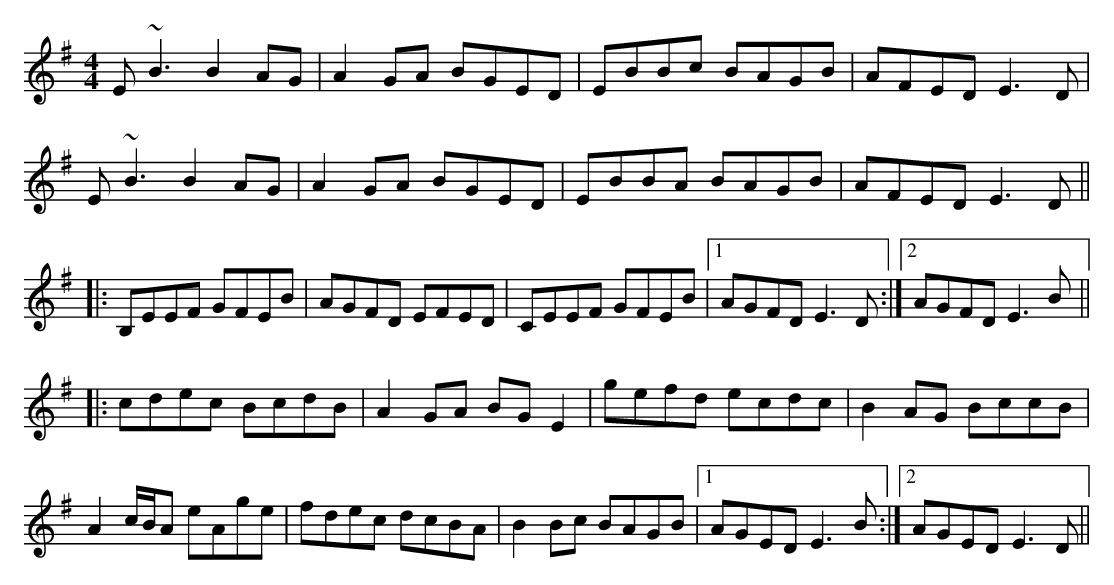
X:1
M:4/4
K:Emin
E~B3 B2AG|A2GA BGED|EBBc BAGB|AFED E3D|
E~B3 B2AG|A2GA BGED|EBBA BAGB|AFED E3D||
|:B,EEF GFEB|AGFD EFED|CEEF GFEB|1 AGFD E3D:|2 AGFD E3B||
|:cdec BcdB|A2GA BGE2|gefd ecdc|B2AG BccB|
A2c/B/A eAge|fdec dcBA|B2Bc BAGB|1 AGED E3B:|2 AGED E3D||
